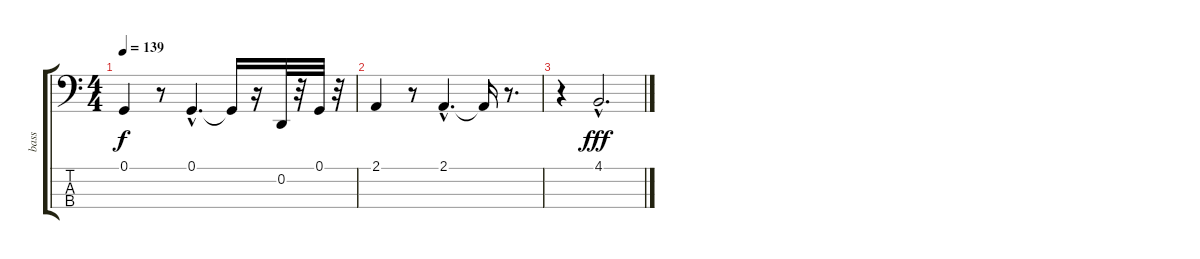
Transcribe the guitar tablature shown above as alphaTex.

\track ("bass" "bass") {instrument electricbassfinger}
\staff {score tabs}
\tuning (G1 D1 A0 E0) {hide}
\ts (4 4)
\tempo 139
\clef f4
\ks c
0.1.4{dy f} r.8 0.1{hac}.4{d} 0.1{t}.16 r.16 0.2.32 r.32 0.1.32 r.32 |
2.1.4 r.8 2.1{hac}.4{d} 2.1{t}.16 r.8{d} |
r.4 4.1{hac}.2{d dy fff}
